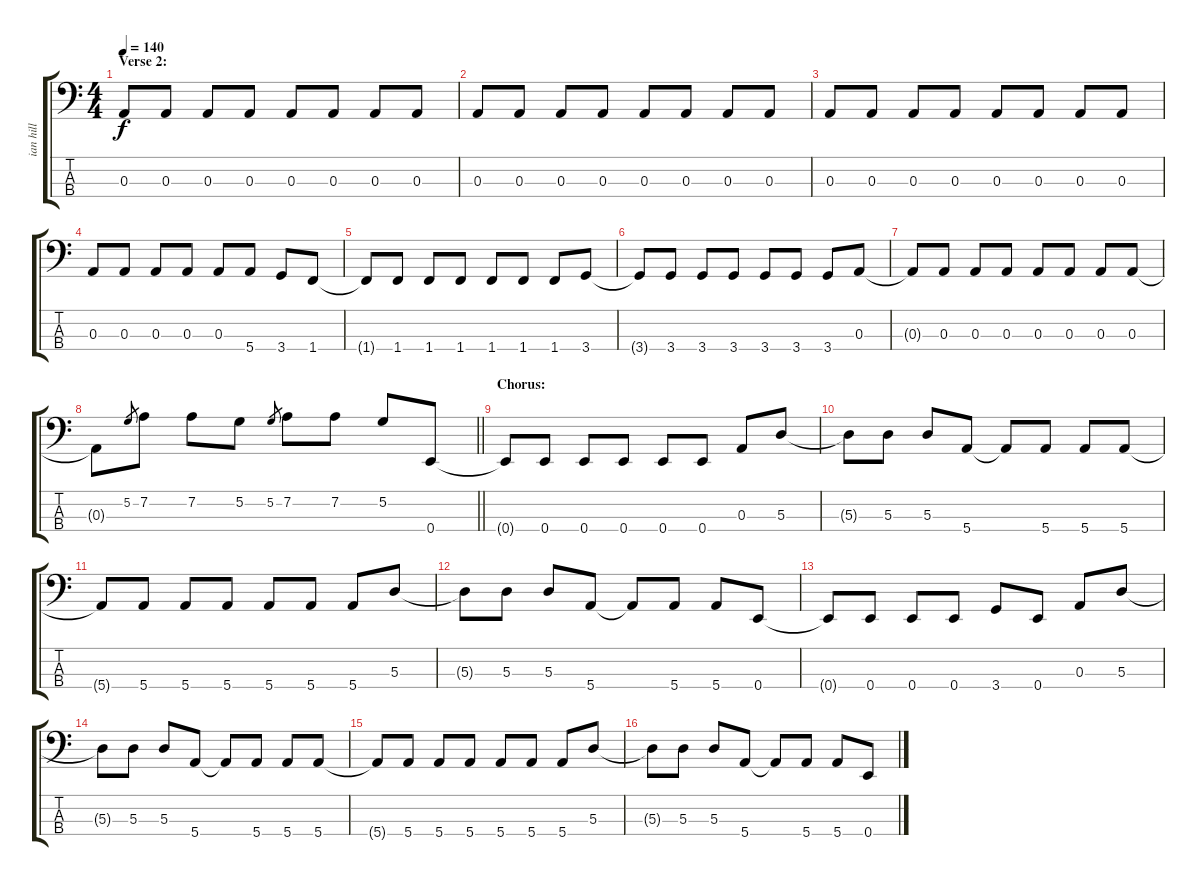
\track ("ian hill" "ian hill") {instrument electricbasspick}
\staff {score tabs}
\tuning (G2 D2 A1 E1) {hide}
\ts (4 4)
\section ("" "Verse 2:")
\tempo 140
\clef f4
\ks c
0.3{t}.8{dy f} 0.3.8 0.3.8 0.3.8 0.3.8 0.3.8 0.3.8 0.3.8 |
0.3.8 0.3.8 0.3.8 0.3.8 0.3.8 0.3.8 0.3.8 0.3.8 |
0.3.8 0.3.8 0.3.8 0.3.8 0.3.8 0.3.8 0.3.8 0.3.8 |
0.3.8 0.3.8 0.3.8 0.3.8 0.3.8 5.4.8 3.4.8 1.4.8 |
1.4{t}.8 1.4.8 1.4.8 1.4.8 1.4.8 1.4.8 1.4.8 3.4.8 |
3.4{t}.8 3.4.8 3.4.8 3.4.8 3.4.8 3.4.8 3.4.8 0.3.8 |
0.3{t}.8 0.3.8 0.3.8 0.3.8 0.3.8 0.3.8 0.3.8 0.3.8 |
\barLineRight lightlight
0.3{t}.8 5.2.8{gr} 7.2.8 7.2.8 5.2.8 5.2.8{gr} 7.2.8 7.2.8 5.2.8 0.4.8 |
\section ("" "Chorus:")
0.4{t}.8 0.4.8 0.4.8 0.4.8 0.4.8 0.4.8 0.3.8 5.3.8 |
5.3{t}.8 5.3.8 5.3.8 5.4.8 5.4{t}.8 5.4.8 5.4.8 5.4.8 |
5.4{t}.8 5.4.8 5.4.8 5.4.8 5.4.8 5.4.8 5.4.8 5.3.8 |
5.3{t}.8 5.3.8 5.3.8 5.4.8 5.4{t}.8 5.4.8 5.4.8 0.4.8 |
0.4{t}.8 0.4.8 0.4.8 0.4.8 3.4.8 0.4.8 0.3.8 5.3.8 |
5.3{t}.8 5.3.8 5.3.8 5.4.8 5.4{t}.8 5.4.8 5.4.8 5.4.8 |
5.4{t}.8 5.4.8 5.4.8 5.4.8 5.4.8 5.4.8 5.4.8 5.3.8 |
5.3{t}.8 5.3.8 5.3.8 5.4.8 5.4{t}.8 5.4.8 5.4.8 0.4.8
